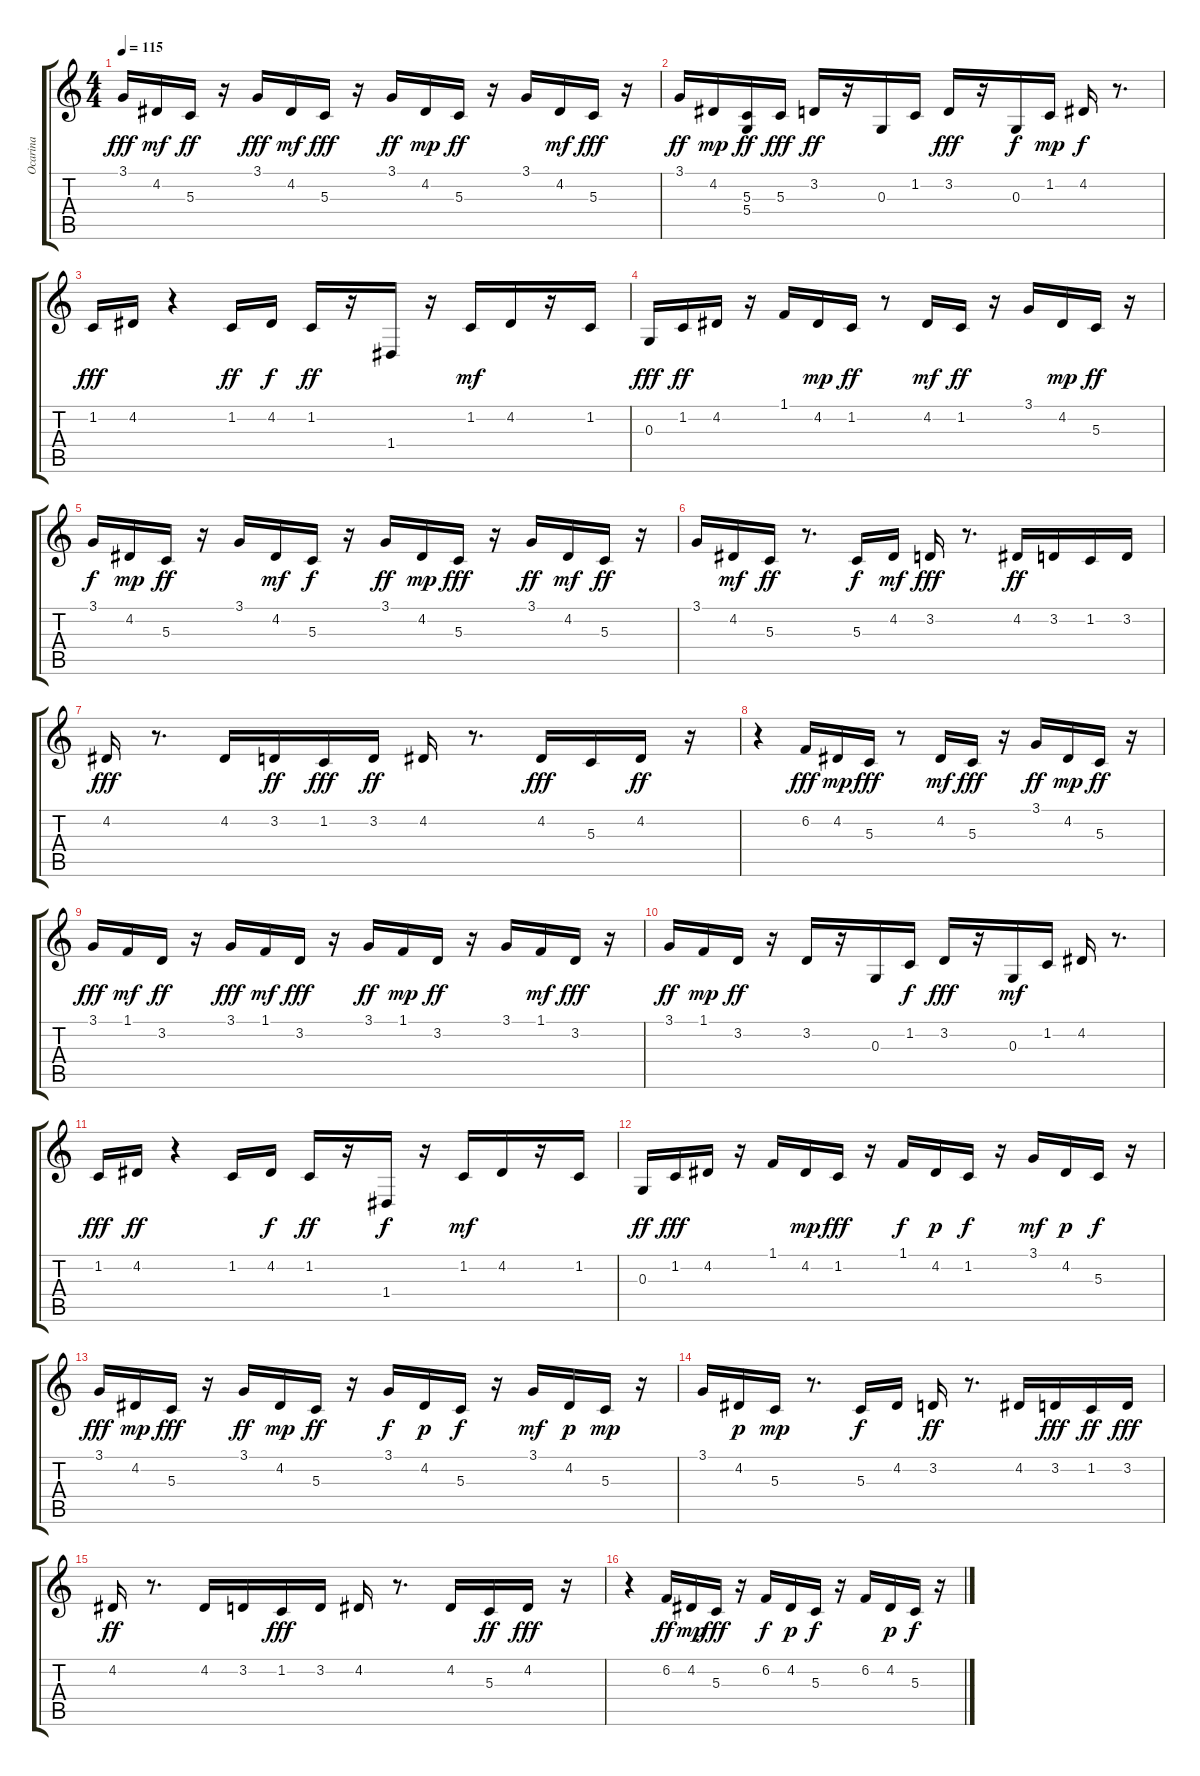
\track ("Ocarina" "Ocarina") {instrument ocarina}
\staff {score tabs}
\tuning (E4 B3 G3 D3 A2 E2) {hide}
\ts (4 4)
\tempo 115
\clef g2
\ks c
3.1.16{dy fff} 4.2.16{dy mf} 5.3.16{dy ff} r.16 3.1.16{dy fff} 4.2.16{dy mf} 5.3.16{dy fff} r.16 3.1.16{dy ff} 4.2.16{dy mp} 5.3.16{dy ff} r.16 3.1.16 4.2.16{dy mf} 5.3.16{dy fff} r.16 |
3.1.16{dy ff} 4.2.16{dy mp} (5.3 5.4).16{dy ff balance 0} 5.3.16{dy fff} 3.2.16{dy ff balance 5} r.16 0.3.16 1.2.16 3.2.16{dy fff} r.16 0.3.16{dy f balance 16} 1.2.16{dy mp} 4.2.16{dy f} r.8{d} |
1.2.16{dy fff balance 0} 4.2.16 r.4 1.2.16{dy ff balance 16} 4.2.16{dy f} 1.2.16{dy ff} r.16 1.4.16 r.16 1.2.16{dy mf balance 6} 4.2.16 r.16 1.2.16 |
0.3.16{dy fff balance 0} 1.2.16{dy ff} 4.2.16 r.16 1.1.16 4.2.16{dy mp} 1.2.16{dy ff} r.8 4.2.16{dy mf} 1.2.16{dy ff} r.16 3.1.16{balance 16} 4.2.16{dy mp} 5.3.16{dy ff} r.16 |
3.1.16{dy f} 4.2.16{dy mp} 5.3.16{dy ff} r.16 3.1.16 4.2.16{dy mf} 5.3.16{dy f} r.16 3.1.16{dy ff} 4.2.16{dy mp} 5.3.16{dy fff} r.16 3.1.16{dy ff} 4.2.16{dy mf} 5.3.16{dy ff} r.16 |
3.1.16 4.2.16{dy mf} 5.3.16{dy ff} r.8{d} 5.3.16{dy f balance 16} 4.2.16{dy mf} 3.2.16{dy fff} r.8{d} 4.2.16{dy ff balance 0} 3.2.16 1.2.16 3.2.16 |
4.2.16{dy fff} r.8{d} 4.2.16{balance 16} 3.2.16{dy ff} 1.2.16{dy fff} 3.2.16{dy ff} 4.2.16 r.8{d} 4.2.16{dy fff balance 0} 5.3.16 4.2.16{dy ff} r.16 |
r.4 6.2.16{dy fff balance 0} 4.2.16{dy mp} 5.3.16{dy fff} r.8 4.2.16{dy mf} 5.3.16{dy fff} r.16 3.1.16{dy ff} 4.2.16{dy mp} 5.3.16{dy ff} r.16 |
3.1.16{dy fff} 1.1.16{dy mf} 3.2.16{dy ff} r.16 3.1.16{dy fff} 1.1.16{dy mf} 3.2.16{dy fff} r.16 3.1.16{dy ff} 1.1.16{dy mp} 3.2.16{dy ff} r.16 3.1.16 1.1.16{dy mf} 3.2.16{dy fff} r.16 |
3.1.16{dy ff} 1.1.16{dy mp} 3.2.16{dy ff} r.16 3.2.16{balance 5} r.16 0.3.16 1.2.16{dy f} 3.2.16{dy fff} r.16 0.3.16{dy mf balance 16} 1.2.16 4.2.16 r.8{d} |
1.2.16{dy fff balance 0} 4.2.16{dy ff} r.4 1.2.16{balance 16} 4.2.16{dy f} 1.2.16{dy ff} r.16 1.4.16{dy f} r.16 1.2.16{dy mf balance 6} 4.2.16 r.16 1.2.16 |
0.3.16{dy ff balance 0} 1.2.16{dy fff} 4.2.16 r.16 1.1.16 4.2.16{dy mp} 1.2.16{dy fff} r.16 1.1.16{dy f} 4.2.16{dy p} 1.2.16{dy f} r.16 3.1.16{dy mf} 4.2.16{dy p} 5.3.16{dy f} r.16 |
3.1.16{dy fff} 4.2.16{dy mp} 5.3.16{dy fff} r.16 3.1.16{dy ff} 4.2.16{dy mp} 5.3.16{dy ff} r.16 3.1.16{dy f} 4.2.16{dy p} 5.3.16{dy f} r.16 3.1.16{dy mf} 4.2.16{dy p} 5.3.16{dy mp} r.16 |
3.1.16 4.2.16{dy p} 5.3.16{dy mp} r.8{d} 5.3.16{dy f balance 16} 4.2.16 3.2.16{dy ff} r.8{d} 4.2.16{balance 0} 3.2.16{dy fff} 1.2.16{dy ff} 3.2.16{dy fff} |
4.2.16{dy ff} r.8{d} 4.2.16{balance 16} 3.2.16 1.2.16{dy fff} 3.2.16 4.2.16 r.8{d} 4.2.16{balance 0} 5.3.16{dy ff} 4.2.16{dy fff} r.16 |
r.4 6.2.16{dy ff balance 16} 4.2.16{dy mp} 5.3.16{dy fff} r.16 6.2.16{dy f} 4.2.16{dy p} 5.3.16{dy f} r.16 6.2.16 4.2.16{dy p} 5.3.16{dy f} r.16
